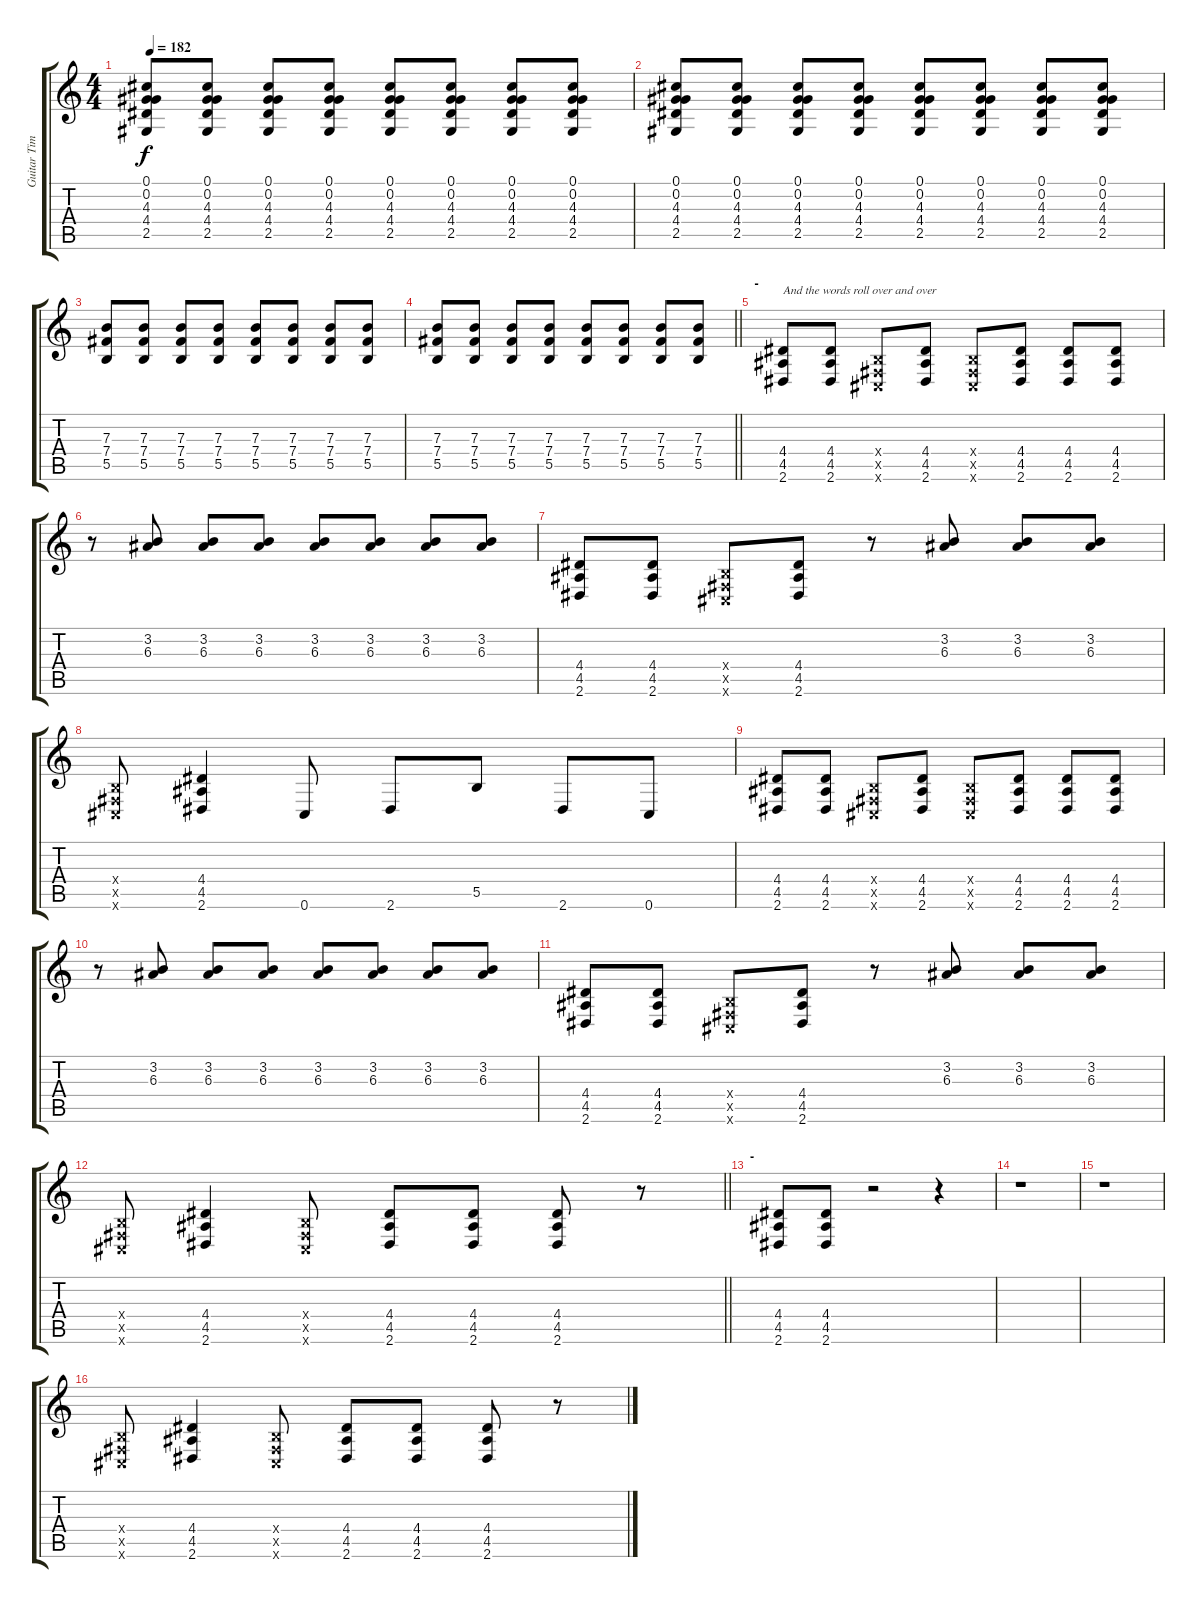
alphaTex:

\track ("Guitar Tim Hillier-Brook" "Guitar Tim") {instrument distortionguitar}
\staff {score tabs}
\tuning (Db4 Ab3 E3 B2 Gb2 Db2) {hide}
\ts (4 4)
\tempo 182
\clef g2
\ks c
(0.1 0.2 4.3 4.4 2.5).8{dy f} (0.1 0.2 4.3 4.4 2.5).8 (0.1 0.2 4.3 4.4 2.5).8 (0.1 0.2 4.3 4.4 2.5).8 (0.1 0.2 4.3 4.4 2.5).8 (0.1 0.2 4.3 4.4 2.5).8 (0.1 0.2 4.3 4.4 2.5).8 (0.1 0.2 4.3 4.4 2.5).8 |
(0.1 0.2 4.3 4.4 2.5).8 (0.1 0.2 4.3 4.4 2.5).8 (0.1 0.2 4.3 4.4 2.5).8 (0.1 0.2 4.3 4.4 2.5).8 (0.1 0.2 4.3 4.4 2.5).8 (0.1 0.2 4.3 4.4 2.5).8 (0.1 0.2 4.3 4.4 2.5).8 (0.1 0.2 4.3 4.4 2.5).8 |
(7.3 7.4 5.5).8 (7.3 7.4 5.5).8 (7.3 7.4 5.5).8 (7.3 7.4 5.5).8 (7.3 7.4 5.5).8 (7.3 7.4 5.5).8 (7.3 7.4 5.5).8 (7.3 7.4 5.5).8 |
\barLineRight lightlight
(7.3 7.4 5.5).8 (7.3 7.4 5.5).8 (7.3 7.4 5.5).8 (7.3 7.4 5.5).8 (7.3 7.4 5.5).8 (7.3 7.4 5.5).8 (7.3 7.4 5.5).8 (7.3 7.4 5.5).8 |
\section ("" "-")
(4.4 4.5 2.6).8{txt "And the words roll over and over"} (4.4 4.5 2.6).8 (0.4{x} 0.5{x} 0.6{x}).8 (4.4 4.5 2.6).8 (0.4{x} 0.5{x} 0.6{x}).8 (4.4 4.5 2.6).8 (4.4 4.5 2.6).8 (4.4 4.5 2.6).8 |
r.8 (3.2 6.3).8 (3.2 6.3).8 (3.2 6.3).8 (3.2 6.3).8 (3.2 6.3).8 (3.2 6.3).8 (3.2 6.3).8 |
(4.4 4.5 2.6).8 (4.4 4.5 2.6).8 (0.4{x} 0.5{x} 0.6{x}).8 (4.4 4.5 2.6).8 r.8 (3.2 6.3).8 (3.2 6.3).8 (3.2 6.3).8 |
(0.4{x} 0.5{x} 0.6{x}).8 (4.4 4.5 2.6).4 0.6.8 2.6.8 5.5.8 2.6.8 0.6.8 |
(4.4 4.5 2.6).8 (4.4 4.5 2.6).8 (0.4{x} 0.5{x} 0.6{x}).8 (4.4 4.5 2.6).8 (0.4{x} 0.5{x} 0.6{x}).8 (4.4 4.5 2.6).8 (4.4 4.5 2.6).8 (4.4 4.5 2.6).8 |
r.8 (3.2 6.3).8 (3.2 6.3).8 (3.2 6.3).8 (3.2 6.3).8 (3.2 6.3).8 (3.2 6.3).8 (3.2 6.3).8 |
(4.4 4.5 2.6).8 (4.4 4.5 2.6).8 (0.4{x} 0.5{x} 0.6{x}).8 (4.4 4.5 2.6).8 r.8 (3.2 6.3).8 (3.2 6.3).8 (3.2 6.3).8 |
\barLineRight lightlight
(0.4{x} 0.5{x} 0.6{x}).8 (4.4 4.5 2.6).4 (0.4{x} 0.5{x} 0.6{x}).8 (4.4 4.5 2.6).8 (4.4 4.5 2.6).8 (4.4 4.5 2.6).8 r.8 |
\section ("" "-")
(4.4 4.5 2.6).8 (4.4 4.5 2.6).8 r.2 r.4 |
r.1 |
r.1 |
(0.4{x} 0.5{x} 0.6{x}).8 (4.4 4.5 2.6).4 (0.4{x} 0.5{x} 0.6{x}).8 (4.4 4.5 2.6).8 (4.4 4.5 2.6).8 (4.4 4.5 2.6).8 r.8
